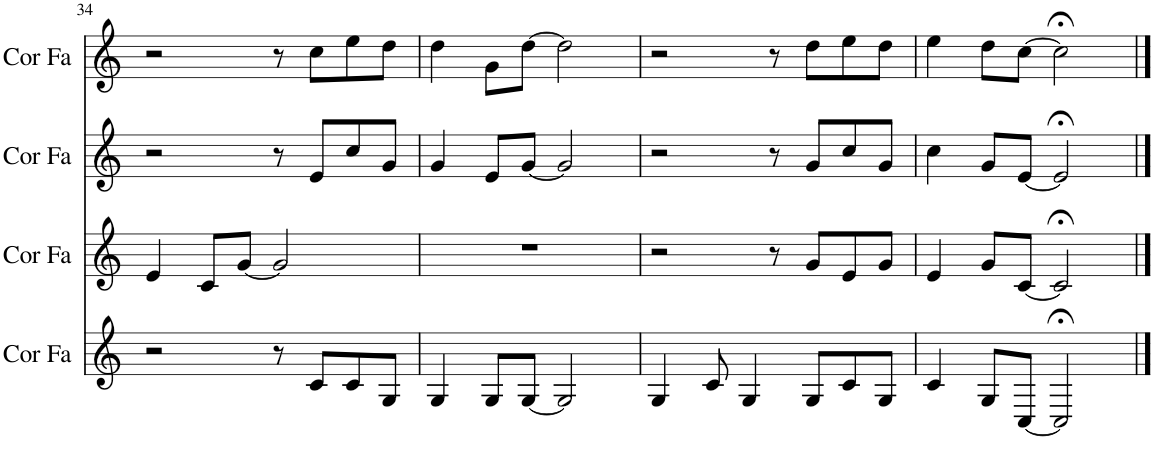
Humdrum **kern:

**kern	**kern	**kern	**kern
*part4	*part3	*part2	*part1
*staff4	*staff3	*staff2	*staff1
*I"Cor en Fa	*I"Cor en Fa	*I"Cor en Fa	*I"Cor en Fa
*I'Cor Fa	*I'Cor Fa	*I'Cor Fa	*I'Cor Fa
!!LO:PB:g=z
*clefG2	*clefG2	*clefG2	*clefG2
*Trd4c7	*Trd4c7	*Trd4c7	*Trd4c7
*k[]	*k[]	*k[]	*k[]
*M4/4	*M4/4	*M4/4	*M4/4
=34	=34	=34	=34
2r	4e/	2r	2r
.	8c/L	.	.
.	[8g/J	.	.
8r	2g/]	8r	8r
8c/L	.	8e/L	8cc\L
8c/	.	8cc/	8ee\
8G/J	.	8g/J	8dd\J
=35	=35	=35	=35
4G/	1r	4g/	4dd\
8G/L	.	8e/L	8g\L
[8G/J	.	[8g/J	[8dd\J
2G/]	.	2g/]	2dd\]
=36	=36	=36	=36
4G/	2r	2r	2r
8c/	.	.	.
4G/	.	.	.
.	8r	8r	8r
8G/L	8g/L	8g/L	8dd\L
8c/	8e/	8cc/	8ee\
8G/J	8g/J	8g/J	8dd\J
=37	=37	=37	=37
4c/	4e/	4cc\	4ee\
8G/L	8g/L	8g/L	8dd\L
[8C/J	[8c/J	[8e/J	[8cc\J
2C;</]	2c;</]	2e;</]	2cc;<\]
==	==	==	==
*-	*-	*-	*-
